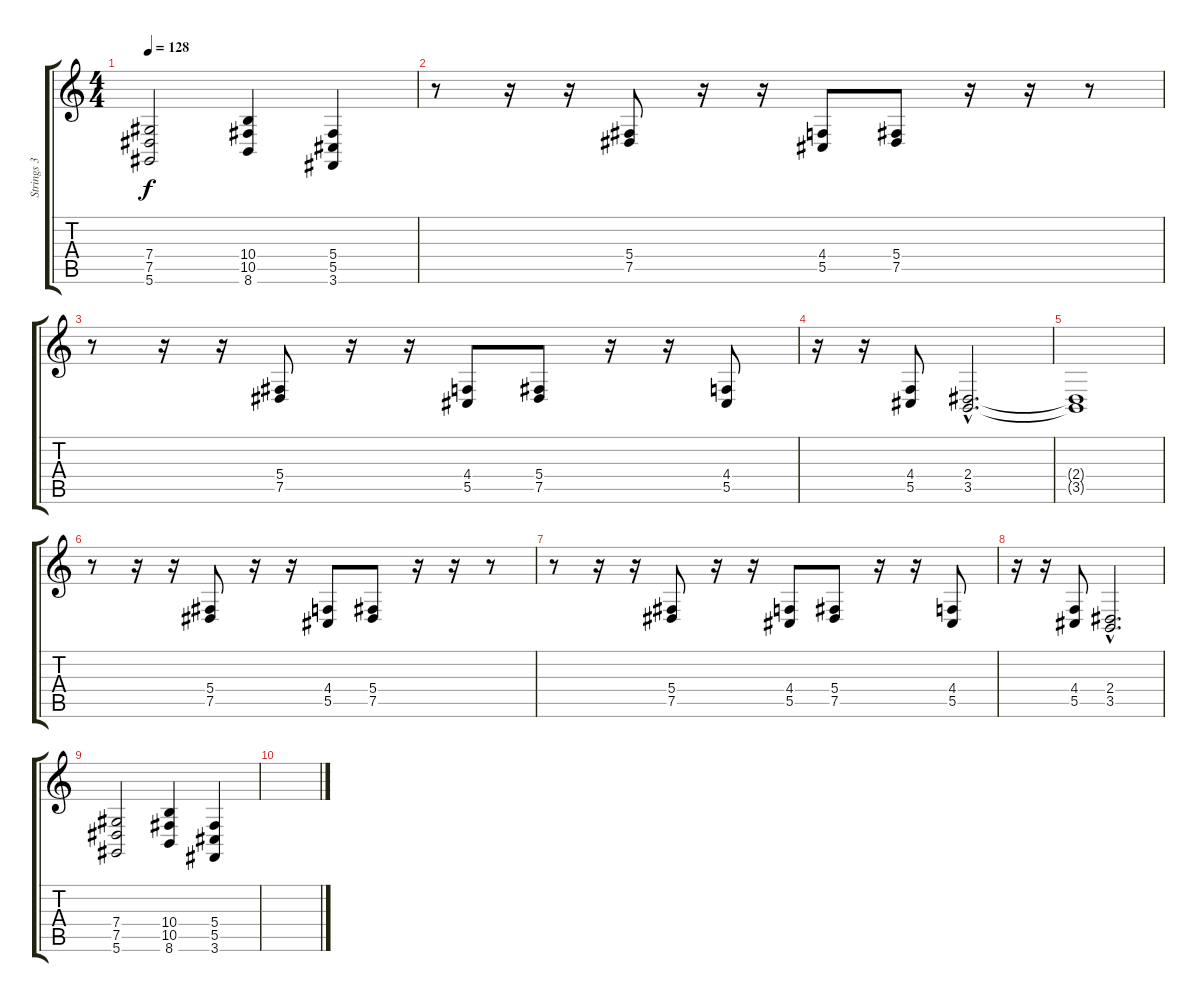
\track ("Strings 3" "Strings 3") {instrument stringensemble2}
\staff {score tabs}
\tuning (Eb4 Bb3 Gb3 Db3 Ab2 Eb2) {hide}
\ts (4 4)
\tempo 128
\clef g2
\ks c
(7.4 7.5 5.6).2{dy f} (10.4 10.5 8.6).4 (5.4 5.5 3.6).4 |
r.8 r.16 r.16 (5.4 7.5).8 r.16 r.16 (4.4 5.5).8 (5.4 7.5).8 r.16 r.16 r.8 |
r.8 r.16 r.16 (5.4 7.5).8 r.16 r.16 (4.4 5.5).8 (5.4 7.5).8 r.16 r.16 (4.4 5.5).8 |
r.16 r.16 (4.4 5.5).8 (2.4{hac} 3.5{hac}).2{d} |
(2.4{t} 3.5{t}).1 |
r.8 r.16 r.16 (5.4 7.5).8 r.16 r.16 (4.4 5.5).8 (5.4 7.5).8 r.16 r.16 r.8 |
r.8 r.16 r.16 (5.4 7.5).8 r.16 r.16 (4.4 5.5).8 (5.4 7.5).8 r.16 r.16 (4.4 5.5).8 |
r.16 r.16 (4.4 5.5).8 (2.4{hac} 3.5{hac}).2{d} |
(7.4 7.5 5.6).2 (10.4 10.5 8.6).4 (5.4 5.5 3.6).4 |
\section ("" "")
